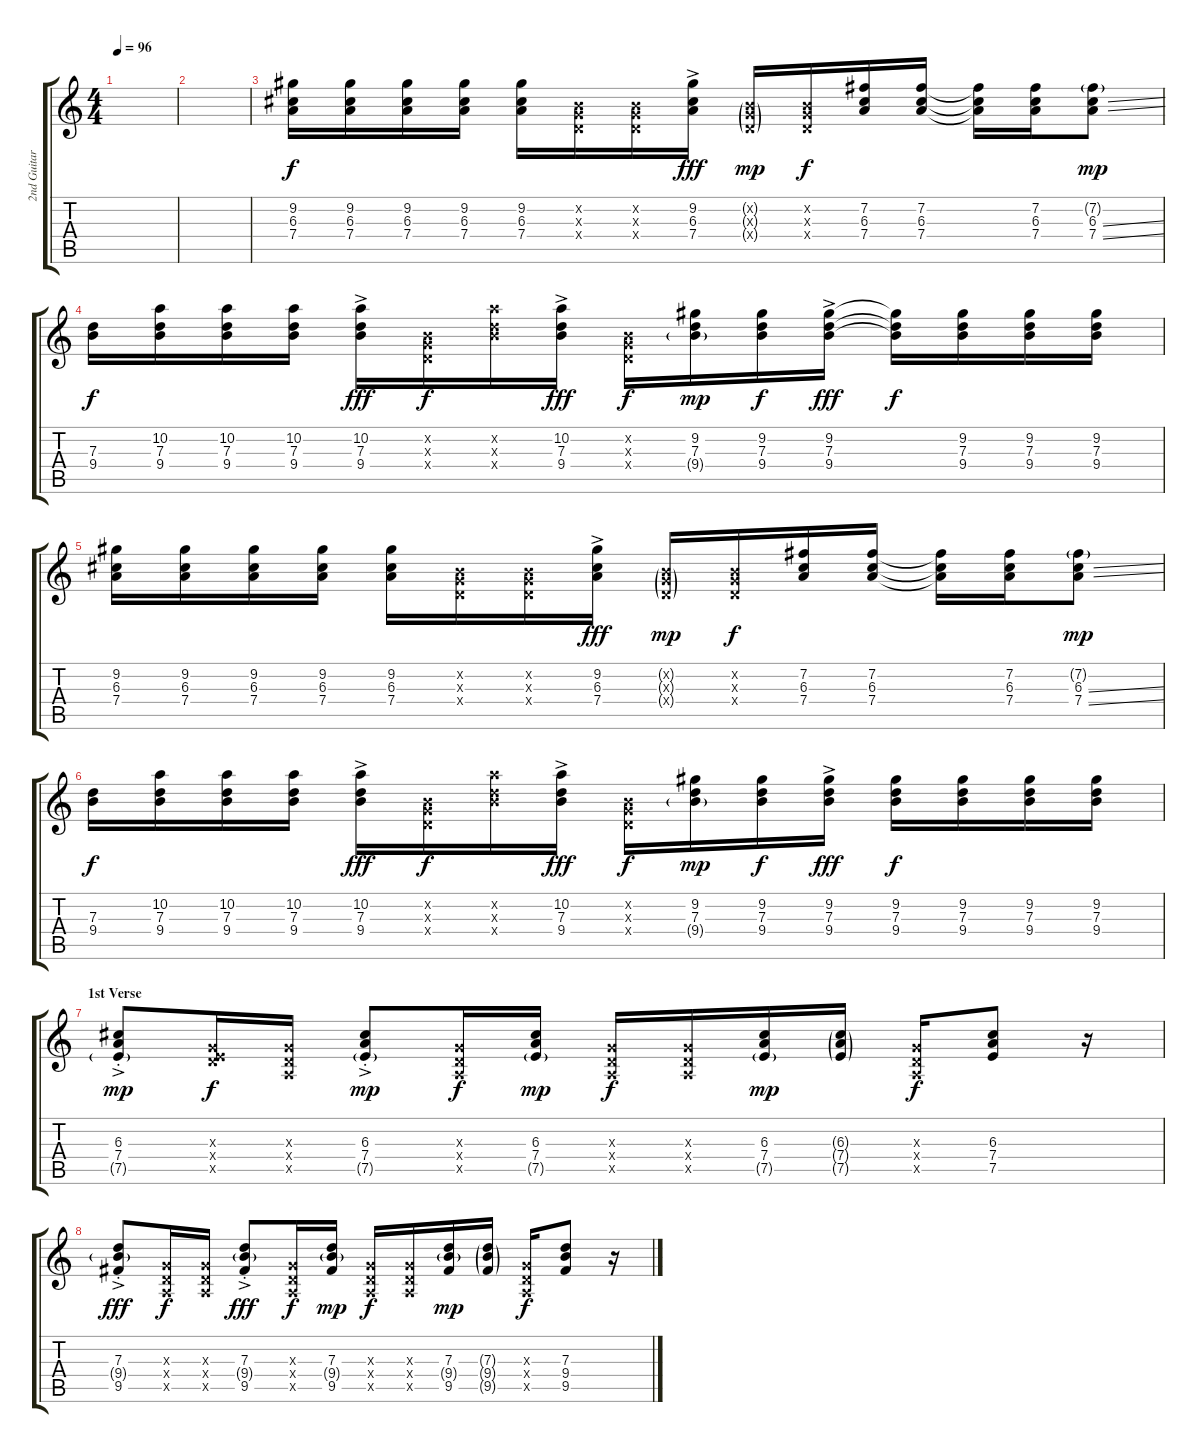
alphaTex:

\track ("2nd Guitar" "2nd Guitar") {instrument electricguitarjazz}
\staff {score tabs}
\tuning (E4 B3 G3 D3 A2 E2) {hide}
\ts (4 4)
\tempo 96
\clef g2
\ks c
|
|
(9.2 6.3 7.4).16 (9.2 6.3 7.4).16 (9.2 6.3 7.4).16 (9.2 6.3 7.4).16 (9.2 6.3 7.4).16 (0.2{x} 0.3{x} 0.4{x}).16 (0.2{x} 0.3{x} 0.4{x}).16 (9.2{ac} 6.3{ac} 7.4{ac}).16{dy fff} (0.2{g x} 0.3{g x} 0.4{g x}).16{dy mp} (0.2{x} 0.3{x} 0.4{x}).16{dy f} (7.2 6.3 7.4).16 (7.2 6.3 7.4).16 (7.2{t} 6.3{t} 7.4{t}).16 (7.2 6.3 7.4).16 (7.2{g} 6.3{ss} 7.4{ss}).8{dy mp} |
(7.3 9.4).16{dy f} (10.2 7.3 9.4).16 (10.2 7.3 9.4).16 (10.2 7.3 9.4).16 (10.2{ac} 7.3{ac} 9.4{ac}).16{dy fff} (0.2{x} 0.3{x} 0.4{x}).16{dy f} (10.2{x} 7.3{x} 9.4{x}).16 (10.2{ac} 7.3{ac} 9.4{ac}).16{dy fff} (0.2{x} 0.3{x} 0.4{x}).16{dy f} (9.2 7.3 9.4{g}).16{dy mp} (9.2 7.3 9.4).16{dy f} (9.2{ac} 7.3{ac} 9.4{ac}).16{dy fff} (9.2{t} 7.3{t} 9.4{t}).16{dy f} (9.2 7.3 9.4).16 (9.2 7.3 9.4).16 (9.2 7.3 9.4).16 |
(9.2 6.3 7.4).16 (9.2 6.3 7.4).16 (9.2 6.3 7.4).16 (9.2 6.3 7.4).16 (9.2 6.3 7.4).16 (0.2{x} 0.3{x} 0.4{x}).16 (0.2{x} 0.3{x} 0.4{x}).16 (9.2{ac} 6.3{ac} 7.4{ac}).16{dy fff} (0.2{g x} 0.3{g x} 0.4{g x}).16{dy mp} (0.2{x} 0.3{x} 0.4{x}).16{dy f} (7.2 6.3 7.4).16 (7.2 6.3 7.4).16 (7.2{t} 6.3{t} 7.4{t}).16 (7.2 6.3 7.4).16 (7.2{g} 6.3{ss} 7.4{ss}).8{dy mp} |
(7.3 9.4).16{dy f} (10.2 7.3 9.4).16 (10.2 7.3 9.4).16 (10.2 7.3 9.4).16 (10.2{ac} 7.3{ac} 9.4{ac}).16{dy fff} (0.2{x} 0.3{x} 0.4{x}).16{dy f} (10.2{x} 7.3{x} 9.4{x}).16 (10.2{ac} 7.3{ac} 9.4{ac}).16{dy fff} (0.2{x} 0.3{x} 0.4{x}).16{dy f} (9.2 7.3 9.4{g}).16{dy mp} (9.2 7.3 9.4).16{dy f} (9.2{ac} 7.3{ac} 9.4{ac}).16{dy fff} (9.2 7.3 9.4).16{dy f} (9.2 7.3 9.4).16 (9.2 7.3 9.4).16 (9.2 7.3 9.4).16 |
\section ("" "1st Verse")
(6.3{ac st} 7.4{ac st} 7.5{g ac}).8{dy mp} (0.3{x} 0.4{x} 7.5{x}).16{dy f} (0.3{x} 0.4{x} 0.5{x}).16 (6.3{ac st} 7.4{ac st} 7.5{g ac}).8{dy mp} (0.3{x} 0.4{x} 0.5{x}).16{dy f} (6.3 7.4 7.5{g}).16{dy mp} (0.3{x} 0.4{x} 0.5{x}).16{dy f} (0.3{x} 0.4{x} 0.5{x}).16 (6.3 7.4 7.5{g}).16{dy mp} (6.3{g} 7.4{g} 7.5{g}).16 (0.3{x} 0.4{x} 0.5{x}).16{dy f} (6.3 7.4 7.5).8 r.16 |
(7.3{ac st} 9.4{g ac st} 9.5{ac}).8{dy fff} (0.3{x} 0.4{x} 0.5{x}).16{dy f} (0.3{x} 0.4{x} 0.5{x}).16 (7.3{ac st} 9.4{g ac st} 9.5{ac}).8{dy fff} (0.3{x} 0.4{x} 0.5{x}).16{dy f} (7.3 9.4{g} 9.5).16{dy mp} (0.3{x} 0.4{x} 0.5{x}).16{dy f} (0.3{x} 0.4{x} 0.5{x}).16 (7.3 9.4{g} 9.5).16{dy mp} (7.3{g} 9.4{g} 9.5{g}).16 (0.3{x} 0.4{x} 0.5{x}).16{dy f} (7.3 9.4 9.5).8 r.16
